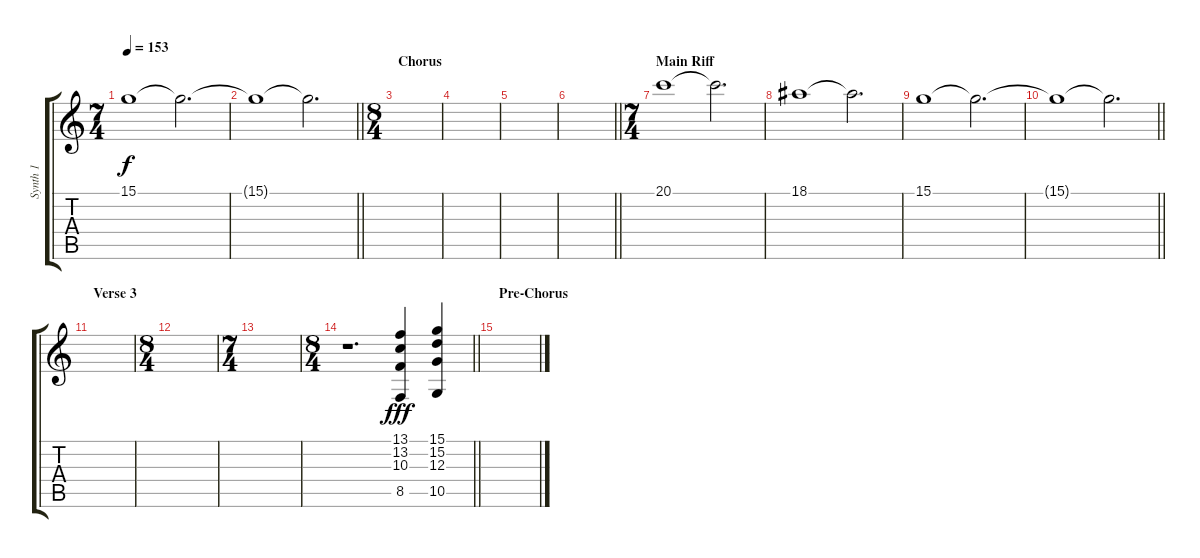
\track ("Synth 1" "Synth 1") {instrument reversecymbal}
\staff {score tabs}
\tuning (E4 B3 G3 D3 A2 E2) {hide}
\ts (7 4)
\tempo 153
\clef g2
\ks c
15.1.1{dy f} 15.1{t}.2{d} |
\barLineRight lightlight
15.1{t}.1 15.1{t}.2{d} |
\ts (8 4)
\section ("" "Chorus")
|
|
|
\barLineRight lightlight
|
\ts (7 4)
\section ("" "Main Riff")
20.1.1 20.1{t}.2{d} |
18.1.1 18.1{t}.2{d} |
15.1.1 15.1{t}.2{d} |
\barLineRight lightlight
15.1{t}.1 15.1{t}.2{d} |
\section ("" "Verse 3")
|
\ts (8 4)
|
\ts (7 4)
|
\ts (8 4)
\barLineRight lightlight
r.1{d instrument orchestrahit} (13.1 13.2 10.3 8.5).4{dy fff} (15.1 15.2 12.3 10.5).4 |
\section ("" "Pre-Chorus")
